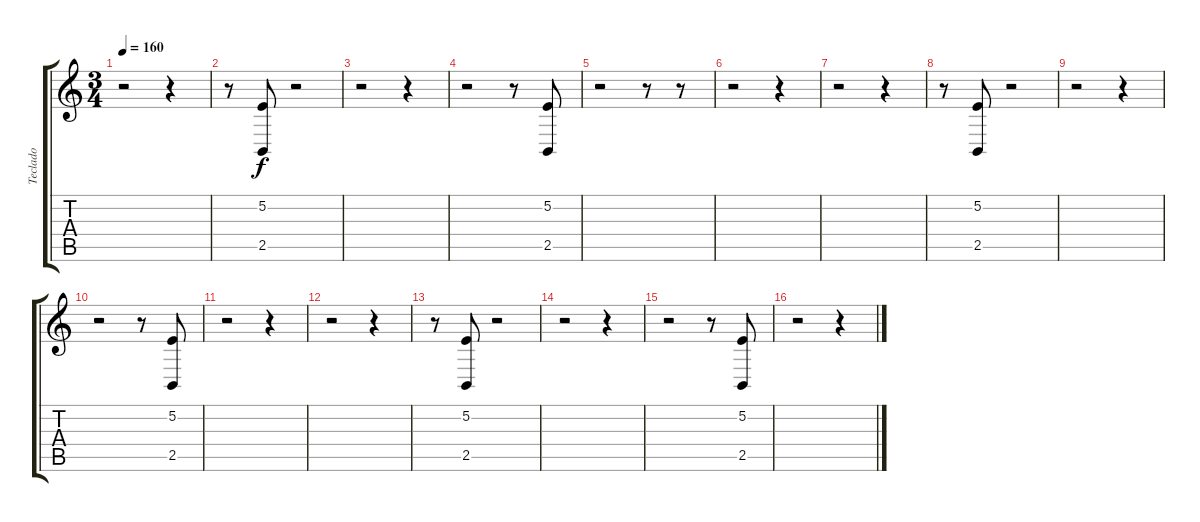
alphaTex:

\track ("Teclado" "Teclado") {instrument tubularbells}
\staff {score tabs}
\tuning (E4 B3 G3 D3 A2 E2) {hide}
\ts (3 4)
\tempo 160
\clef g2
\ks c
r.2{dy f} r.4 |
r.8 (5.2 2.5).8 r.2 |
r.2 r.4 |
r.2 r.8 (5.2 2.5).8 |
r.2 r.8 r.8 |
r.2 r.4 |
r.2 r.4 |
r.8 (5.2 2.5).8 r.2 |
r.2 r.4 |
r.2 r.8 (5.2 2.5).8 |
r.2 r.4 |
r.2 r.4 |
r.8 (5.2 2.5).8 r.2 |
r.2 r.4 |
r.2 r.8 (5.2 2.5).8 |
r.2 r.4
